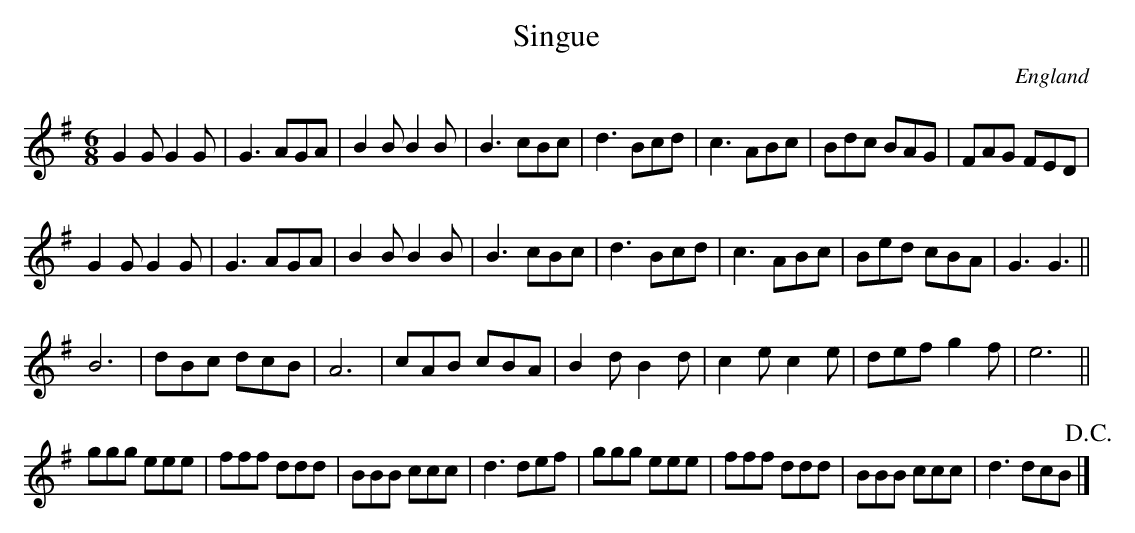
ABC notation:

X:1
T:Singue
L:1/8
M:6/8
O:England
K:G
G2G G2G | G3 AGA | B2B B2B | B3 cBc |\
d3  Bcd | c3 ABc | Bdc BAG | FAG FED |
G2G G2G | G3 AGA | B2B B2B | B3 cBc | \
d3 Bcd | c3 ABc | Bed cBA | G3 G3 ||
B6 | dBc dcB | A6 | cAB cBA | \
B2d B2d | c2e c2e | def g2f | e6 ||
ggg eee | fff ddd | BBB ccc | d3 def |\
ggg eee | fff ddd | BBB ccc | d3 dcB !D.C.! |]
